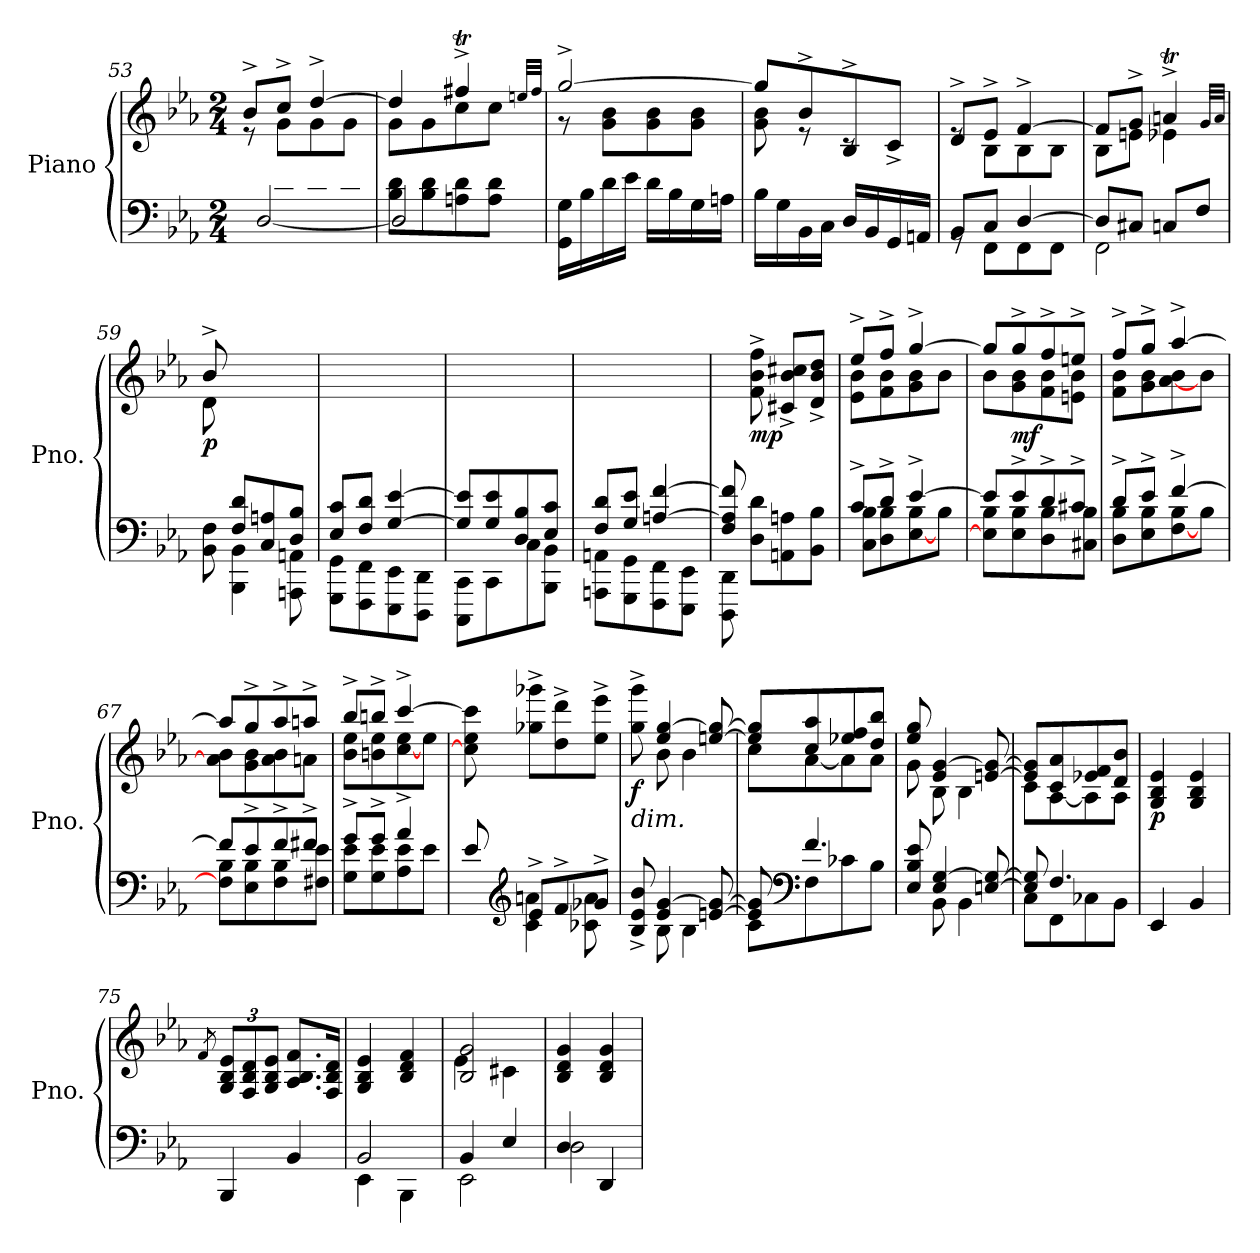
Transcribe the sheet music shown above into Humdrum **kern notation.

**kern	**kern	**dynam
*part1	*part1	*part1
*staff2	*staff1	*staff1/2
*I"Piano	*	*
*I'Pno.	*	*
*clefF4	*clefG2	*
*k[b-e-a-]	*k[b-e-a-]	*
*M2/4	*M2/4	*
=53	=53	=53
*^	*^	*
8D\Lyy	[2D/	8b-^/L	8re	.
8B-\ 8d\	.	8cc^/J	8g\L	.
8B-\ 8d\	.	[4dd^/	8g\	.
8B-\ 8d\J	.	.	8g\J	.
=54	=54	=54	=54	=54
8B-\ 8d\L	2D/]	4dd/]	8g\L	.
8B-\ 8d\	.	.	8g\	.
8An\ 8d\	.	4ff#Xt^/	8cc\	.
8A\ 8d\J	.	.	8cc\J	.
*v	*v	*	*	*
.	32qeen/LLL	.	.
.	32qff#/JJJ	.	.
=55	=55	=55	=55
*	*MM100	*	*
16GG\ 16G\LL	[2gg^/	8r	.
16B-\	.	.	.
16d\	.	8g\ 8b-\L	.
16e-\JJ	.	.	.
16d\LL	.	8g\ 8b-\	.
16B-\	.	.	.
16G\	.	8g\ 8b-\J	.
16An\JJ	.	.	.
=56	=56	=56	=56
16B-\LL	8gg/L]	8g\ 8b-\	.
16G\	.	.	.
16BB-\	8b-^/	8r	.
16C\JJ	.	.	.
16D/LL	8B-^/	8rc	.
16BB-/	.	.	.
16GG/	8c^/J	8ryy	.
16AAn/JJ	.	.	.
=57	=57	=57	=57
*	*MM90	*	*
*^	*	*	*
8BB-/L	8rGG	8d^/L	8re	.
8C/J	8FF\L	8e-^/J	8B-\L	.
[4D/	8FF\	[4f^/	8B-\	.
.	8FF\J	.	8B-\J	.
!!LO:LB:g=z	!!
=58	=58	=58	=58	=58
8D/L]	2FF\	8f/L]	8B-\L	.
8C#X/J	.	8g^/J	8en\J	.
8Cn/L	.	4ant^/	4e-X\	.
8F/J	.	.	.	.
.	.	32qg/LLL	.	.
.	.	32qa/JJJ	.	.
=59	=59	=59	=59	=59
*	*	*MM60	*	*
!	!	!	!	!LO:DY:b
8ryy	8BB-\ 8F\	8b-^/	8d\	p
*	*	*MM100	*	*
8F/ 8d/L	4BBB-\ 4BB-\	4.ryy	4.ryy	.
8C/ 8An/	.	.	.	.
8D/ 8B-/J	8AAAn\ 8AAn\	.	.	.
*	*	*v	*v	*
=60	=60	=60	=60
8E-/ 8c/L	8GGG\ 8GG\L	2ryy	.
8F/ 8d/J	8FFF\ 8FF\	.	.
[4G/ [4e-/	8EEE-\ 8EE-\	.	.
.	8DDD\ 8DD\J	.	.
=61	=61	=61	=61
8G/] 8e-/]L	8CCC\ 8CC\L	2ryy	.
8G/ 8e-/	8CC\	.	.
8D/ 8B-/	8C\	.	.
8E-/ 8c/J	8BBB-\ 8BB-\J	.	.
=62	=62	=62	=62
8F/ 8d/L	8AAAn\ 8AAn\L	2ryy	.
8G/ 8e-/J	8GGG\ 8GG\	.	.
[4An/ [4f/	8FFF\ 8FF\	.	.
.	8EEE-\ 8EE-\J	.	.
=63	=63	=63	=63
8F/ 8A/] 8f/]	8DDD\ 8DD\	8ryy	.
!	!	!	!LO:DY:b
4.ryy	8D\ 8d\L	8f\^ 8b-\^ 8ff\^	mp
.	8AAn\ 8An\	8c#X/^ 8b-/^ 8cc#X/^L	.
.	8BB-\ 8B-\J	8d/^ 8b-/^ 8dd/^J	.
=64	=64	=64	=64
*	*	*^	*
8c^/L	8C\ 8B-\L	8ee-^/L	8e-\ 8b-\L	.
8d^/J	8D\ 8B-\	8ff^/J	8f\ 8b-\	.
[4e-^/	[8E-\ 8B-\	[4gg^/	8g\ 8b-\	.
.	8B-\J	.	8b-\J	.
!!LO:LB:g=z	!!
=65	=65	=65	=65	=65
8e-/L]	8E-\] 8B-\L	8gg/L]	8b-\L	.
!	!	!	!	!LO:DY:b
8e-^/	8E-\ 8B-\	8gg^/	8g\ 8b-\	mf
8d^/	8D\ 8B-\	8ff^/	8f\ 8b-\	.
8c#X^/J	8C#X\ 8B-\J	8een^/J	8en\ 8b-\J	.
=66	=66	=66	=66	=66
8d^/L	8D\ 8B-\L	8ff^/L	8f\ 8b-\L	.
8e-^/J	8E-\ 8B-\	8gg^/J	8g\ 8b-\	.
[4f^/	[8F\ 8B-\	[4aa-^/	[8a-\ 8b-\	.
.	8B-\J	.	8b-\J	.
=67	=67	=67	=67	=67
8f/L]	8F\] 8B-\L	8aa-/L]	8a-\] 8b-\L	.
8e-^/	8E-\ 8B-\	8gg^/	8g\ 8b-\	.
8f^/	8F\ 8B-\	8aa-^/	8a-\ 8b-\	.
8f#X^/J	8F#X\ 8e-\J	8aan^/J	8an\J	.
=68	=68	=68	=68	=68
8g^/L	8G\ 8e-\L	8bb-^/L	8b-\ 8ee-\L	.
8g^/J	8G\ 8e-\	8bbn^/J	8bn\ 8ee-\	.
4a-^/	8A-\ 8e-\	[4ccc^/	[8cc\ 8ee-\	.
.	8e-\J	.	8ee-\J	.
=69	=69	=69	=69	=69
!	!	!LO:TX:b:i:t=cresc.	!	!
*	*	*v	*v	*
8e-/	8ryy	8cc\] 8ee-\ 8ccc\]	.
*clefG2	*	*	*
8e-^/L	4c\ 4an\	8gg-X\^ 8ggg-X\^L	.
8f^/	.	8dd\^ 8ddd\^	.
8g-X^/J	8c-X\ 8a\	8ee-\^ 8eee-\^J	.
!!LO:LB:g=z
=70	=70	=70	=70
*	*	*^	*
!	!	!LO:TX:b:i:t=dim.	!	!
!	!	!	!	!LO:DY:b
8B-/^ 8e-/^ 8b-/^	8ryy	8gg\^ 8ggg\^	8ryy	f
*	*	*MM90	*	*
4e-/ [4g/	8B-\	4ee-/ [4gg/	8b-\	.
.	4B-\	.	4b-\	.
[8en/ 8g/_	.	[8een/ 8gg/_	.	.
=71	=71	=71	=71	=71
8e/] 8g/]	8c\L	8ee/] 8gg/]L	8cc\L	.
*clefF4	*	*	*	*
4.f/	8F\	8cc/ 8aa-/	[8a-\	.
.	8c-X\	8ee-X/ 8ff/	8a-\]	.
.	8B-\J	8dd/ 8bb-/J	8a-\J	.
=72	=72	=72	=72	=72
*	*	*MM80	*	*
8E-/ 8B-/ 8e-/	8ryy	8ee-/ 8gg/	8g\	.
4E-/ [4G/	8BB-\	4e-/ [4g/	8B-\	.
.	4BB-\	.	4B-\	.
[8En/ 8G/_	.	[8en/ 8g/_	.	.
=73	=73	=73	=73	=73
*	*	*MM70	*	*
8E/] 8G/]	8C\L	8e/] 8g/]L	8c\L	.
4.F/	8FF\	8c/ 8a-/	[8A-\	.
*	*	*MM60	*	*
.	8C-X\	8e-X/ 8f/	8A-\]	.
*	*	*MM40	*	*
.	8BB-\J	8d/ 8b-/J	8A-\J	.
*v	*v	*	*	*
*	*v	*v	*
=74	=74	=74
*	*MM80	*
*^	*^	*
!	!	!	!	!LO:DY:b
*v	*v	*	*	*
*	*v	*v	*
4EE-/	4G/ 4B-/ 4e-/	p
4BB-/	4G/ 4B-/ 4e-/	.
=75	=75	=75
.	8qf/	.
*	*Xbrackettup	*
4BBB-/	12G/ 12B-/ 12e-/L	.
.	12F/ 12B-/ 12d/	.
.	12G/ 12B-/ 12e-/J	.
4BB-/	8.A-/ 8.B-/ 8.f/L	.
.	16F/ 16B-/ 16d/Jk	.
=76	=76	=76
*^	*	*
2BB-/	4EE-\	4G/ 4B-/ 4e-/	.
.	4BBB-\	4B-/ 4d/ 4f/	.
!!LO:LB:g=z
=77	=77	=77	=77
*	*	*^	*
4BB-/	2EE-\	2B-/ 2g/	4e-\	.
4E-/	.	.	4c#X\	.
*	*	*v	*v	*
=78	=78	=78	=78
4D/	2D\	4B-/ 4d/ 4g/	.
4DD/	.	4B-/ 4d/ 4g/	.
*v	*v	*	*
=	=	=
*-	*-	*-
